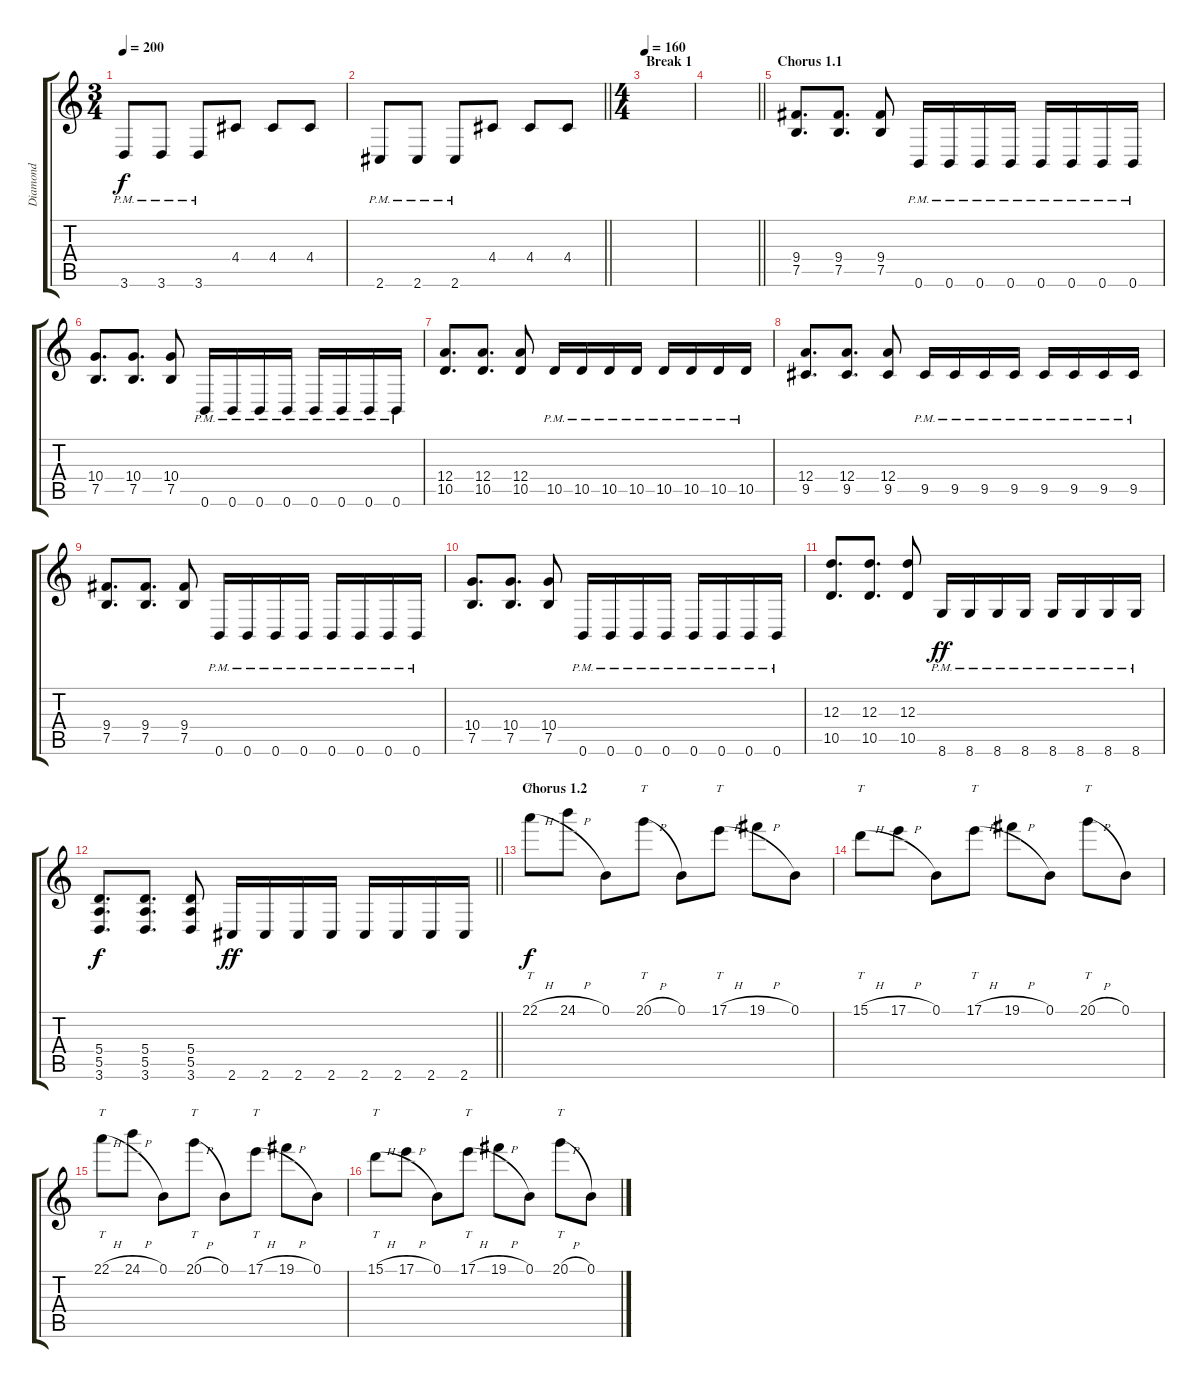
\track ("Diamond" "Diamond") {instrument distortionguitar}
\staff {score tabs}
\tuning (B3 Gb3 D3 A2 E2 B1) {hide}
\ts (3 4)
\tempo 200
\clef g2
\ks c
3.6{pm}.8{dy f} 3.6{pm}.8 3.6{pm}.8 4.4.8 4.4.8 4.4.8 |
\barLineRight lightlight
2.6{pm}.8 2.6{pm}.8 2.6{pm}.8 4.4.8 4.4.8 4.4.8 |
\ts (4 4)
\section ("" "Break 1")
\tempo 160
|
\barLineRight lightlight
|
\section ("" "Chorus 1.1")
(9.4 7.5).8{d volume 13} (9.4 7.5).8{d} (9.4 7.5).8 0.6{pm}.16 0.6{pm}.16 0.6{pm}.16 0.6{pm}.16 0.6{pm}.16 0.6{pm}.16 0.6{pm}.16 0.6{pm}.16 |
(10.4 7.5).8{d} (10.4 7.5).8{d} (10.4 7.5).8 0.6{pm}.16 0.6{pm}.16 0.6{pm}.16 0.6{pm}.16 0.6{pm}.16 0.6{pm}.16 0.6{pm}.16 0.6{pm}.16 |
(12.4 10.5).8{d} (12.4 10.5).8{d} (12.4 10.5).8 10.5{pm}.16 10.5{pm}.16 10.5{pm}.16 10.5{pm}.16 10.5{pm}.16 10.5{pm}.16 10.5{pm}.16 10.5{pm}.16 |
(12.4 9.5).8{d} (12.4 9.5).8{d} (12.4 9.5).8 9.5{pm}.16 9.5{pm}.16 9.5{pm}.16 9.5{pm}.16 9.5{pm}.16 9.5{pm}.16 9.5{pm}.16 9.5{pm}.16 |
(9.4 7.5).8{d} (9.4 7.5).8{d} (9.4 7.5).8 0.6{pm}.16 0.6{pm}.16 0.6{pm}.16 0.6{pm}.16 0.6{pm}.16 0.6{pm}.16 0.6{pm}.16 0.6{pm}.16 |
(10.4 7.5).8{d} (10.4 7.5).8{d} (10.4 7.5).8 0.6{pm}.16 0.6{pm}.16 0.6{pm}.16 0.6{pm}.16 0.6{pm}.16 0.6{pm}.16 0.6{pm}.16 0.6{pm}.16 |
(12.3 10.5).8{d} (12.3 10.5).8{d} (12.3 10.5).8 8.6{pm}.16{dy ff} 8.6{pm}.16 8.6{pm}.16 8.6{pm}.16 8.6{pm}.16 8.6{pm}.16 8.6{pm}.16 8.6{pm}.16 |
\barLineRight lightlight
(5.4 5.5 3.6).8{d dy f} (5.4 5.5 3.6).8{d} (5.4 5.5 3.6).8 2.6.16{dy ff} 2.6.16 2.6.16 2.6.16 2.6.16 2.6.16 2.6.16 2.6.16 |
\section ("" "Chorus 1.2")
22.1{h}.8{tt dy f instrument overdrivenguitar} 24.1{h}.8 0.1.8 20.1{h}.8{tt} 0.1.8 17.1{h}.8{tt} 19.1{h}.8 0.1.8 |
15.1{h}.8{tt} 17.1{h}.8 0.1.8 17.1{h}.8{tt} 19.1{h}.8 0.1.8 20.1{h}.8{tt} 0.1.8 |
22.1{h}.8{tt} 24.1{h}.8 0.1.8 20.1{h}.8{tt} 0.1.8 17.1{h}.8{tt} 19.1{h}.8 0.1.8 |
15.1{h}.8{tt} 17.1{h}.8 0.1.8 17.1{h}.8{tt} 19.1{h}.8 0.1.8 20.1{h}.8{tt} 0.1.8
